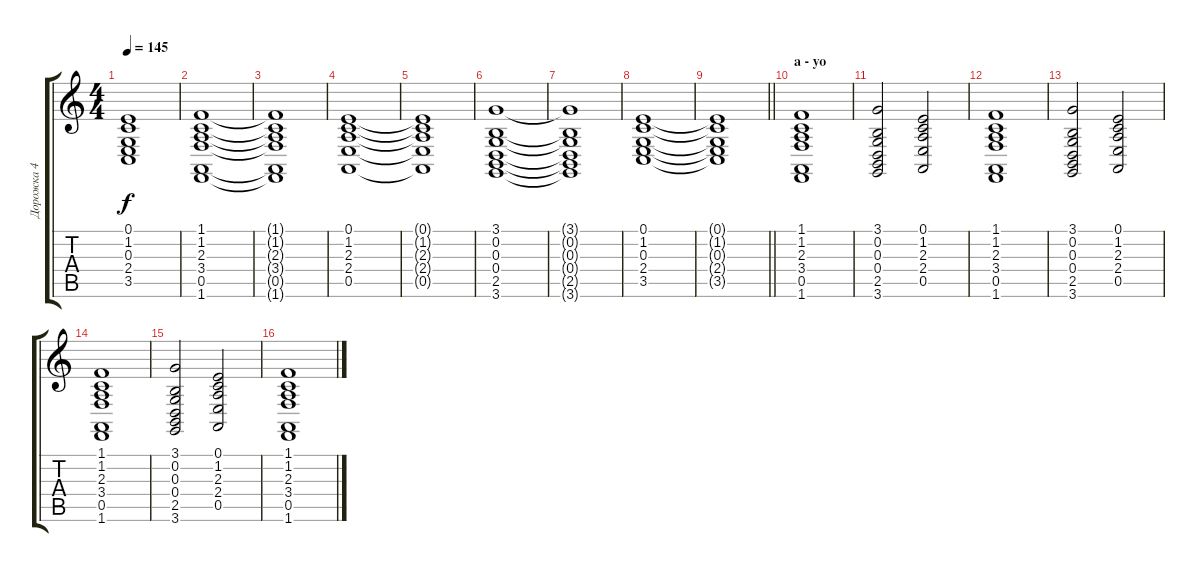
\track ("Дорожка 4" "Дорожка 4") {instrument stringensemble1}
\staff {score tabs}
\tuning (E4 B3 G3 D3 A2 E2) {hide}
\ts (4 4)
\tempo 145
\clef g2
\ks c
(0.1 1.2 0.3 2.4 3.5).1{dy f instrument stringensemble1} |
(1.1 1.2 2.3 3.4 0.5 1.6).1 |
(1.1{t} 1.2{t} 2.3{t} 3.4{t} 0.5{t} 1.6{t}).1 |
(0.1 1.2 2.3 2.4 0.5).1 |
(0.1{t} 1.2{t} 2.3{t} 2.4{t} 0.5{t}).1 |
(3.1 0.2 0.3 0.4 2.5 3.6).1 |
(3.1{t} 0.2{t} 0.3{t} 0.4{t} 2.5{t} 3.6{t}).1 |
(0.1 1.2 0.3 2.4 3.5).1 |
\barLineRight lightlight
(0.1{t} 1.2{t} 0.3{t} 2.4{t} 3.5{t}).1 |
\section ("" "a - yo")
(1.1 1.2 2.3 3.4 0.5 1.6).1 |
(3.1 0.2 0.3 0.4 2.5 3.6).2 (0.1 1.2 2.3 2.4 0.5).2 |
(1.1 1.2 2.3 3.4 0.5 1.6).1 |
(3.1 0.2 0.3 0.4 2.5 3.6).2 (0.1 1.2 2.3 2.4 0.5).2 |
(1.1 1.2 2.3 3.4 0.5 1.6).1 |
(3.1 0.2 0.3 0.4 2.5 3.6).2 (0.1 1.2 2.3 2.4 0.5).2 |
(1.1 1.2 2.3 3.4 0.5 1.6).1
